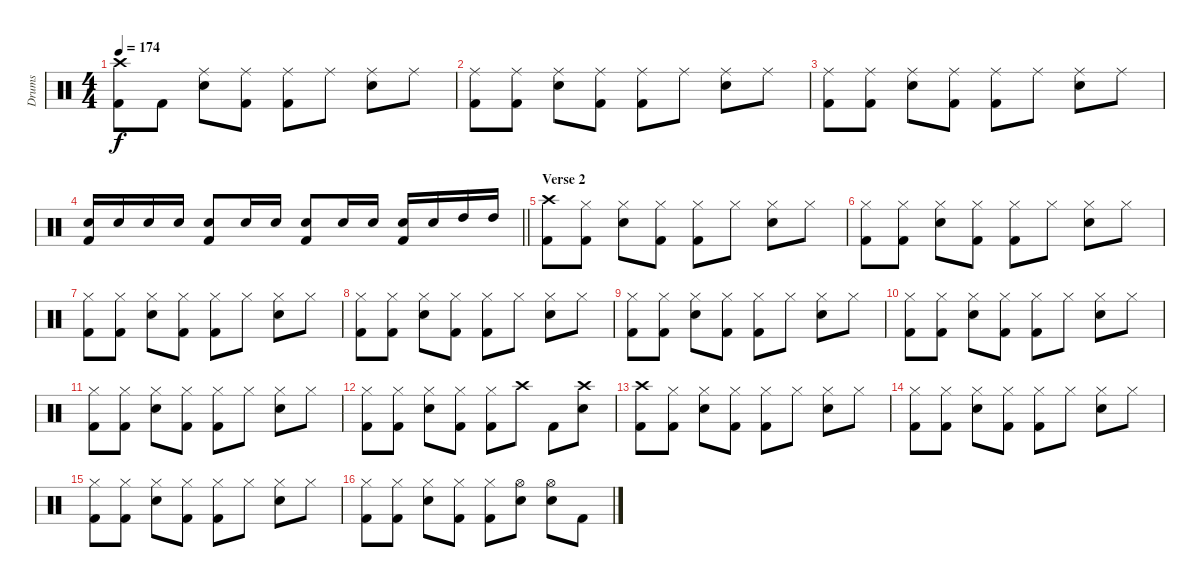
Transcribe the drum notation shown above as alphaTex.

\track ("Drums" "Drums") {instrument percussion}
\staff {score}
\articulation defaults
\ts (4 4)
\tempo 174
\clef neutral
\ks c
("Crash high (hit)" "Kick (hit) 2").8{dy f} "Kick (hit) 2".8 ("Ride (middle)" "Electric Snare (hit)").8 ("Ride (middle)" "Kick (hit) 2").8 ("Ride (middle)" "Kick (hit) 2").8 "Ride (middle)".8 ("Ride (middle)" "Electric Snare (hit)").8 "Ride (middle)".8 |
("Ride (middle)" "Kick (hit) 2").8 ("Ride (middle)" "Kick (hit) 2").8 ("Ride (middle)" "Electric Snare (hit)").8 ("Ride (middle)" "Kick (hit) 2").8 ("Ride (middle)" "Kick (hit) 2").8 "Ride (middle)".8 ("Ride (middle)" "Electric Snare (hit)").8 "Ride (middle)".8 |
("Ride (middle)" "Kick (hit) 2").8 ("Ride (middle)" "Kick (hit) 2").8 ("Ride (middle)" "Electric Snare (hit)").8 ("Ride (middle)" "Kick (hit) 2").8 ("Ride (middle)" "Kick (hit) 2").8 "Ride (middle)".8 ("Ride (middle)" "Electric Snare (hit)").8 "Ride (middle)".8 |
\barLineRight lightlight
("Electric Snare (hit)" "Kick (hit) 2").16 "Electric Snare (hit)".16 "Electric Snare (hit)".16 "Electric Snare (hit)".16 ("Electric Snare (hit)" "Kick (hit) 2").8 "Electric Snare (hit)".16 "Electric Snare (hit)".16 ("Electric Snare (hit)" "Kick (hit) 2").8 "Electric Snare (hit)".16 "Electric Snare (hit)".16 ("Electric Snare (hit)" "Kick (hit) 2").16 "Electric Snare (hit)".16 "High Tom (hit)".16 "High Tom (hit)".16 |
\section ("" "Verse 2")
("Crash high (hit)" "Kick (hit) 2").8 ("Hi-Hat (closed)" "Kick (hit) 2").8 ("Hi-Hat (closed)" "Electric Snare (hit)").8 ("Hi-Hat (closed)" "Kick (hit) 2").8 ("Hi-Hat (closed)" "Kick (hit) 2").8 "Hi-Hat (closed)".8 ("Hi-Hat (closed)" "Electric Snare (hit)").8 "Hi-Hat (closed)".8 |
("Hi-Hat (closed)" "Kick (hit) 2").8 ("Hi-Hat (closed)" "Kick (hit) 2").8 ("Hi-Hat (closed)" "Electric Snare (hit)").8 ("Hi-Hat (closed)" "Kick (hit) 2").8 ("Hi-Hat (closed)" "Kick (hit) 2").8 "Hi-Hat (closed)".8 ("Hi-Hat (closed)" "Electric Snare (hit)").8 "Hi-Hat (closed)".8 |
("Hi-Hat (closed)" "Kick (hit) 2").8 ("Hi-Hat (closed)" "Kick (hit) 2").8 ("Hi-Hat (closed)" "Electric Snare (hit)").8 ("Hi-Hat (closed)" "Kick (hit) 2").8 ("Hi-Hat (closed)" "Kick (hit) 2").8 "Hi-Hat (closed)".8 ("Hi-Hat (closed)" "Electric Snare (hit)").8 "Hi-Hat (closed)".8 |
("Hi-Hat (closed)" "Kick (hit) 2").8 ("Hi-Hat (closed)" "Kick (hit) 2").8 ("Hi-Hat (closed)" "Electric Snare (hit)").8 ("Hi-Hat (closed)" "Kick (hit) 2").8 ("Hi-Hat (closed)" "Kick (hit) 2").8 "Hi-Hat (closed)".8 ("Hi-Hat (closed)" "Electric Snare (hit)").8 "Hi-Hat (closed)".8 |
("Hi-Hat (closed)" "Kick (hit) 2").8 ("Hi-Hat (closed)" "Kick (hit) 2").8 ("Hi-Hat (closed)" "Electric Snare (hit)").8 ("Hi-Hat (closed)" "Kick (hit) 2").8 ("Hi-Hat (closed)" "Kick (hit) 2").8 "Hi-Hat (closed)".8 ("Hi-Hat (closed)" "Electric Snare (hit)").8 "Hi-Hat (closed)".8 |
("Hi-Hat (closed)" "Kick (hit) 2").8 ("Hi-Hat (closed)" "Kick (hit) 2").8 ("Hi-Hat (closed)" "Electric Snare (hit)").8 ("Hi-Hat (closed)" "Kick (hit) 2").8 ("Hi-Hat (closed)" "Kick (hit) 2").8 "Hi-Hat (closed)".8 ("Hi-Hat (closed)" "Electric Snare (hit)").8 "Hi-Hat (closed)".8 |
("Hi-Hat (closed)" "Kick (hit) 2").8 ("Hi-Hat (closed)" "Kick (hit) 2").8 ("Hi-Hat (closed)" "Electric Snare (hit)").8 ("Hi-Hat (closed)" "Kick (hit) 2").8 ("Hi-Hat (closed)" "Kick (hit) 2").8 "Hi-Hat (closed)".8 ("Hi-Hat (closed)" "Electric Snare (hit)").8 "Hi-Hat (closed)".8 |
("Hi-Hat (closed)" "Kick (hit) 2").8 ("Hi-Hat (closed)" "Kick (hit) 2").8 ("Hi-Hat (closed)" "Electric Snare (hit)").8 ("Hi-Hat (closed)" "Kick (hit) 2").8 ("Hi-Hat (closed)" "Kick (hit) 2").8 "Crash high (hit)".8 "Kick (hit) 2".8 ("Crash high (hit)" "Electric Snare (hit)").8 |
("Crash high (hit)" "Kick (hit) 2").8 ("Hi-Hat (closed)" "Kick (hit) 2").8 ("Hi-Hat (closed)" "Electric Snare (hit)").8 ("Hi-Hat (closed)" "Kick (hit) 2").8 ("Hi-Hat (closed)" "Kick (hit) 2").8 "Hi-Hat (closed)".8 ("Hi-Hat (closed)" "Electric Snare (hit)").8 "Hi-Hat (closed)".8 |
("Hi-Hat (closed)" "Kick (hit) 2").8 ("Hi-Hat (closed)" "Kick (hit) 2").8 ("Hi-Hat (closed)" "Electric Snare (hit)").8 ("Hi-Hat (closed)" "Kick (hit) 2").8 ("Hi-Hat (closed)" "Kick (hit) 2").8 "Hi-Hat (closed)".8 ("Hi-Hat (closed)" "Electric Snare (hit)").8 "Hi-Hat (closed)".8 |
("Hi-Hat (closed)" "Kick (hit) 2").8 ("Hi-Hat (closed)" "Kick (hit) 2").8 ("Hi-Hat (closed)" "Electric Snare (hit)").8 ("Hi-Hat (closed)" "Kick (hit) 2").8 ("Hi-Hat (closed)" "Kick (hit) 2").8 "Hi-Hat (closed)".8 ("Hi-Hat (closed)" "Electric Snare (hit)").8 "Hi-Hat (closed)".8 |
("Hi-Hat (closed)" "Kick (hit) 2").8 ("Hi-Hat (closed)" "Kick (hit) 2").8 ("Hi-Hat (closed)" "Electric Snare (hit)").8 ("Hi-Hat (closed)" "Kick (hit) 2").8 ("Hi-Hat (closed)" "Kick (hit) 2").8 ("Hi-Hat (open)" "Electric Snare (hit)").8 ("Hi-Hat (open)" "Electric Snare (hit)").8 "Kick (hit) 2".8
